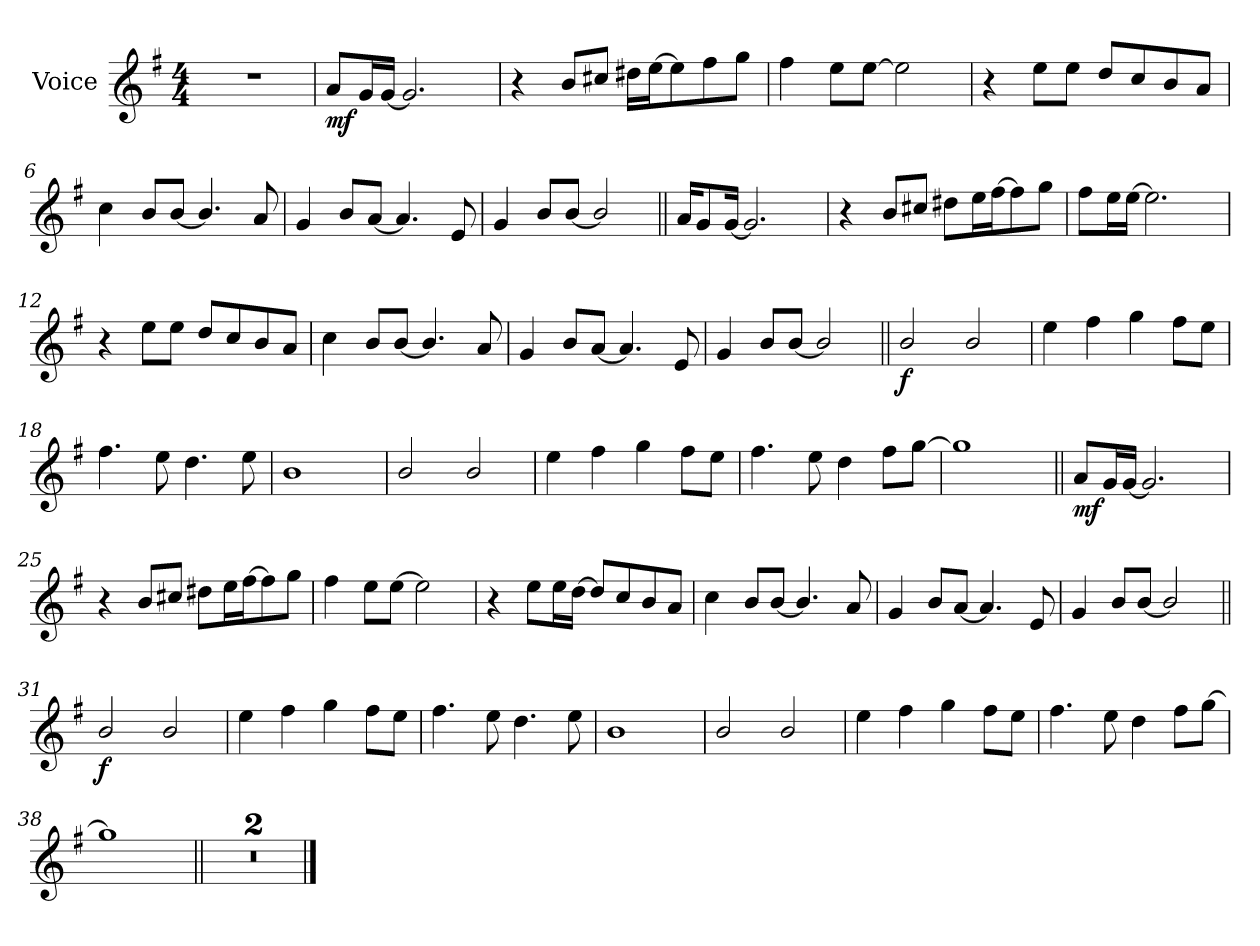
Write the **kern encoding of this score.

**kern	**dynam
*part1	*part1
*staff1	*staff1
*I"Voice	*
*I'Vc.	*
*clefG2	*
*ITrd1c2	*
*k[b-]	*
*M4/4	*
*MM100	*
=1	=1
1r	.
=2	=2
!	!LO:DY:b
8g/L	mf
16f/L	.
[16f/JJ	.
2.f/]	.
=3	=3
4r	.
8a/L	.
8bn/J	.
16cc#X\LL	.
[16dd\J	.
8dd\]	.
8ee\	.
8ff\J	.
=4	=4
4ee\	.
8dd\L	.
[8dd\J	.
2dd\]	.
=5	=5
4r	.
8dd\L	.
8dd\J	.
8cc/L	.
8b-/	.
8a/	.
8g/J	.
=6	=6
4b-\	.
8a/L	.
[8a/J	.
4.a/]	.
8g/	.
=7	=7
4f/	.
8a/L	.
[8g/J	.
4.g/]	.
8d/	.
=8	=8
4f/	.
8a/L	.
[8a/J	.
2a/]	.
=9||	=9||
16g/KL	.
8f/	.
[16f/Jk	.
2.f/]	.
=10	=10
4r	.
8a/L	.
8bn/J	.
8cc#X\L	.
16dd\L	.
[16ee\J	.
8ee\]	.
8ff\J	.
=11	=11
8ee\L	.
16dd\L	.
[16dd\JJ	.
2.dd\]	.
=12	=12
4r	.
8dd\L	.
8dd\J	.
8cc/L	.
8b-/	.
8a/	.
8g/J	.
=13	=13
4b-\	.
8a/L	.
[8a/J	.
4.a/]	.
8g/	.
=14	=14
4f/	.
8a/L	.
[8g/J	.
4.g/]	.
8d/	.
=15	=15
4f/	.
8a/L	.
[8a/J	.
2a/]	.
=16||	=16||
!	!LO:DY:b
2a/	f
2a/	.
=17	=17
4dd\	.
4ee\	.
4ff\	.
8ee\L	.
8dd\J	.
=18	=18
4.ee\	.
8dd\	.
4.cc\	.
8dd\	.
=19	=19
1a	.
=20	=20
2a/	.
2a/	.
=21	=21
4dd\	.
4ee\	.
4ff\	.
8ee\L	.
8dd\J	.
=22	=22
4.ee\	.
8dd\	.
4cc\	.
8ee\L	.
[8ff\J	.
=23	=23
1ff]	.
=24||	=24||
!	!LO:DY:b
8g/L	mf
16f/L	.
[16f/JJ	.
2.f/]	.
=25	=25
4r	.
8a/L	.
8bn/J	.
8cc#X\L	.
16dd\L	.
[16ee\J	.
8ee\]	.
8ff\J	.
=26	=26
4ee\	.
8dd\L	.
[8dd\J	.
2dd\]	.
=27	=27
4r	.
8dd\L	.
16dd\L	.
[16cc\JJ	.
8cc/L]	.
8b-/	.
8a/	.
8g/J	.
=28	=28
4b-\	.
8a/L	.
[8a/J	.
4.a/]	.
8g/	.
=29	=29
4f/	.
8a/L	.
[8g/J	.
4.g/]	.
8d/	.
=30	=30
4f/	.
8a/L	.
[8a/J	.
2a/]	.
=31||	=31||
!	!LO:DY:b
2a/	f
2a/	.
=32	=32
4dd\	.
4ee\	.
4ff\	.
8ee\L	.
8dd\J	.
=33	=33
4.ee\	.
8dd\	.
4.cc\	.
8dd\	.
=34	=34
1a	.
=35	=35
2a/	.
2a/	.
=36	=36
4dd\	.
4ee\	.
4ff\	.
8ee\L	.
8dd\J	.
=37	=37
4.ee\	.
8dd\	.
4cc\	.
8ee\L	.
[8ff\J	.
=38	=38
1ff]	.
=39||	=39||
1r	.
=40	=40
1r	.
==	==
*-	*-
